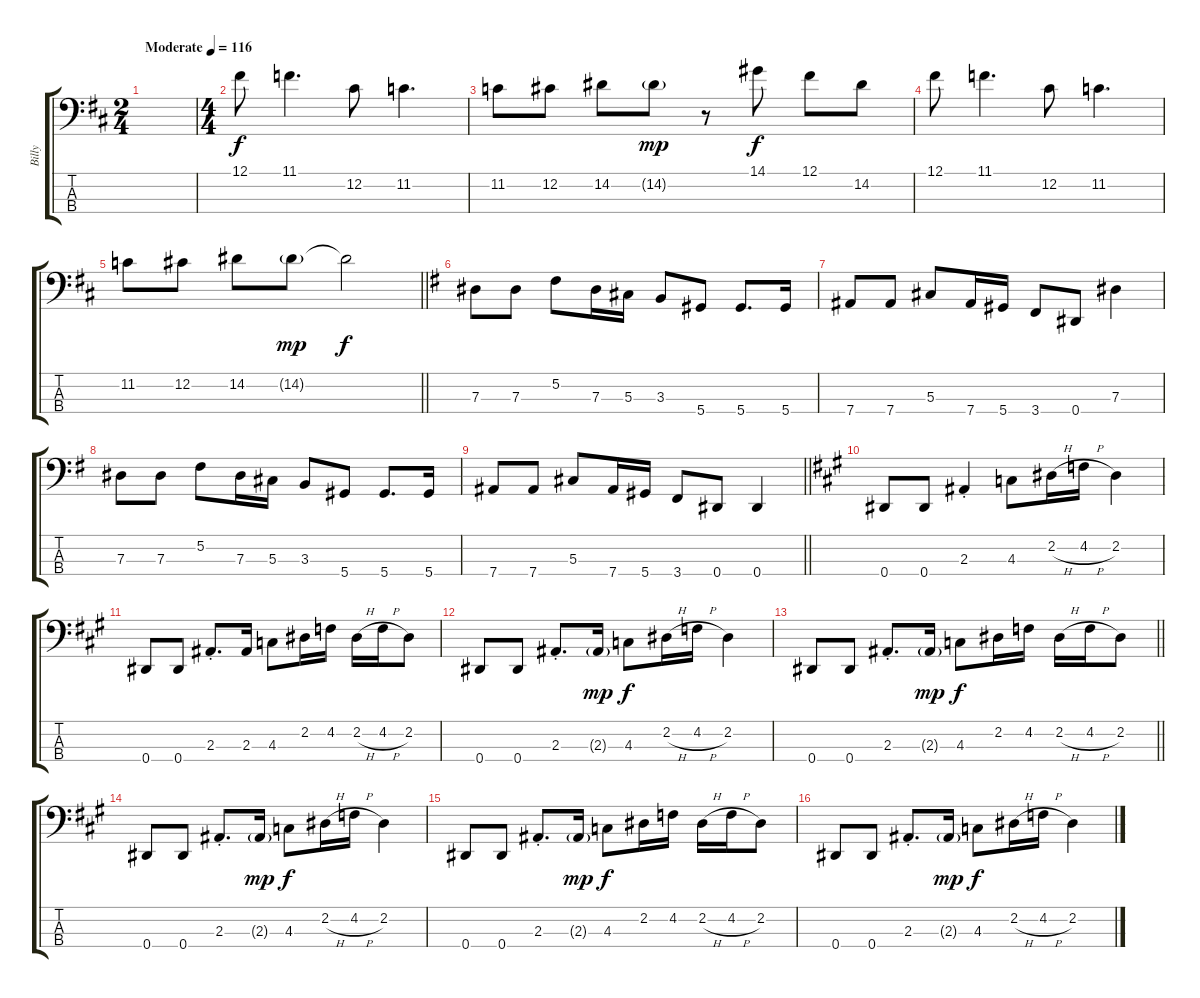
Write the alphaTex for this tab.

\track ("Billy" "Billy") {instrument electricbassfinger}
\staff {score tabs}
\tuning (Gb2 Db2 Ab1 Eb1) {hide}
\ts (2 4)
\tempo (116 "Moderate")
\clef f4
\ks d
|
\ts (4 4)
12.1.8 11.1.4{d} 12.2.8 11.2.4{d} |
11.2.8 12.2.8 14.2.8 14.2{g}.8{dy mp} r.8 14.1.8{dy f} 12.1.8 14.2.8 |
12.1.8 11.1.4{d} 12.2.8 11.2.4{d} |
\barLineRight lightlight
11.2.8 12.2.8 14.2.8 14.2{g}.8{dy mp} 14.2{t}.2{dy f} |
\ks eminor
7.3.8 7.3.8 5.2.8 7.3.16 5.3.16 3.3.8 5.4.8 5.4.8{d} 5.4.16 |
\ks g
7.4.8 7.4.8 5.3.8 7.4.16 5.4.16 3.4.8 0.4.8 7.3.4 |
7.3.8 7.3.8 5.2.8 7.3.16 5.3.16 3.3.8 5.4.8 5.4.8{d} 5.4.16 |
\barLineRight lightlight
7.4.8 7.4.8 5.3.8 7.4.16 5.4.16 3.4.8 0.4.8 0.4.4 |
\ks a
0.4.8 0.4.8 2.3{st}.4 4.3.8 2.2{h}.16 4.2{h}.16 2.2.4 |
0.4.8 0.4.8 2.3{st}.8{d} 2.3.16 4.3.8 2.2.16 4.2.16 2.2{h}.16 4.2{h}.16 2.2.8 |
0.4.8 0.4.8 2.3{st}.8{d} 2.3{g}.16{dy mp} 4.3.8{dy f} 2.2{h}.16 4.2{h}.16 2.2.4 |
\barLineRight lightlight
0.4.8 0.4.8 2.3{st}.8{d} 2.3{g}.16{dy mp} 4.3.8{dy f} 2.2.16 4.2.16 2.2{h}.16 4.2{h}.16 2.2.8 |
0.4.8 0.4.8 2.3{st}.8{d} 2.3{g}.16{dy mp} 4.3.8{dy f} 2.2{h}.16 4.2{h}.16 2.2.4 |
0.4.8 0.4.8 2.3{st}.8{d} 2.3{g}.16{dy mp} 4.3.8{dy f} 2.2.16 4.2.16 2.2{h}.16 4.2{h}.16 2.2.8 |
0.4.8 0.4.8 2.3{st}.8{d} 2.3{g}.16{dy mp} 4.3.8{dy f} 2.2{h}.16 4.2{h}.16 2.2.4
